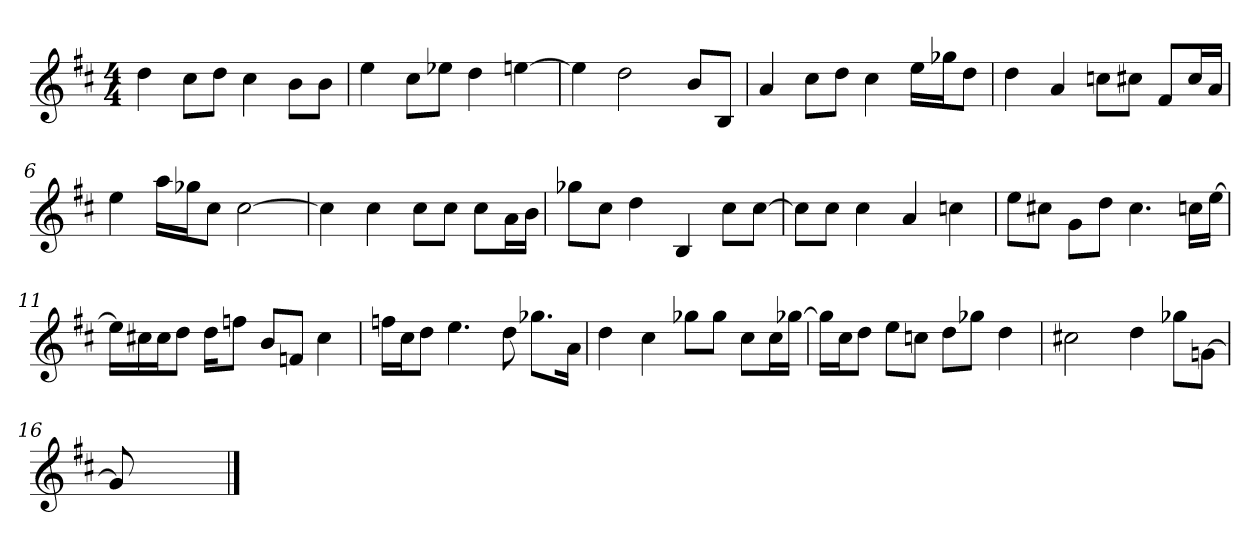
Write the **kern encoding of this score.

**kern
*part1
*staff1
*clefG2
*k[f#c#]
*D:
*M4/4
=1
4dd
8cc#\L
8dd\J
4cc#
8b\L
8b\J
=2
4ee
8cc#\L
8ee-X\J
4dd
[4een
=3
4ee]
2dd
8b/L
8B/J
=4
4a
8cc#\L
8dd\J
4cc#
16ee\LL
16gg-X\J
8dd\J
=5
4dd
4a
8ccn\L
8cc#X\J
8f#/L
16cc#/L
16a/JJ
=6
4ee
16aa\LL
16gg-X\J
8cc#\J
[2cc#
=7
4cc#]
4cc#
8cc#\L
8cc#\J
8cc#\L
16a\L
16b\JJ
=8
8gg-X\L
8cc#\J
4dd
4B
8cc#\L
[8cc#\J
=9
8cc#\L]
8cc#\J
4cc#
4a
4ccn
=10
8ee\L
8cc#X\J
8g\L
8dd\J
4.cc#
16ccn\LL
[16ee\JJ
=11
16ee\LL]
16cc#X\J
16cc#\K
8dd\J
16dd\KL
8ffn\J
8b/L
8fn/J
4cc#
=12
16ffn\LL
16cc#\J
8dd\J
4.ee
8dd
8.gg-X\L
16a\Jk
=13
4dd
4cc#
8gg-X\L
8gg-\J
8cc#\L
16cc#\L
[16gg-X\JJ
=14
16gg-\LL]
16cc#\J
8dd\J
8ee\L
8ccn\J
8dd\L
8gg-X\J
4dd
=15
2cc#X
4dd
8gg-X\L
[8gn\J
=16
8g]
2..ryy
==
*-
